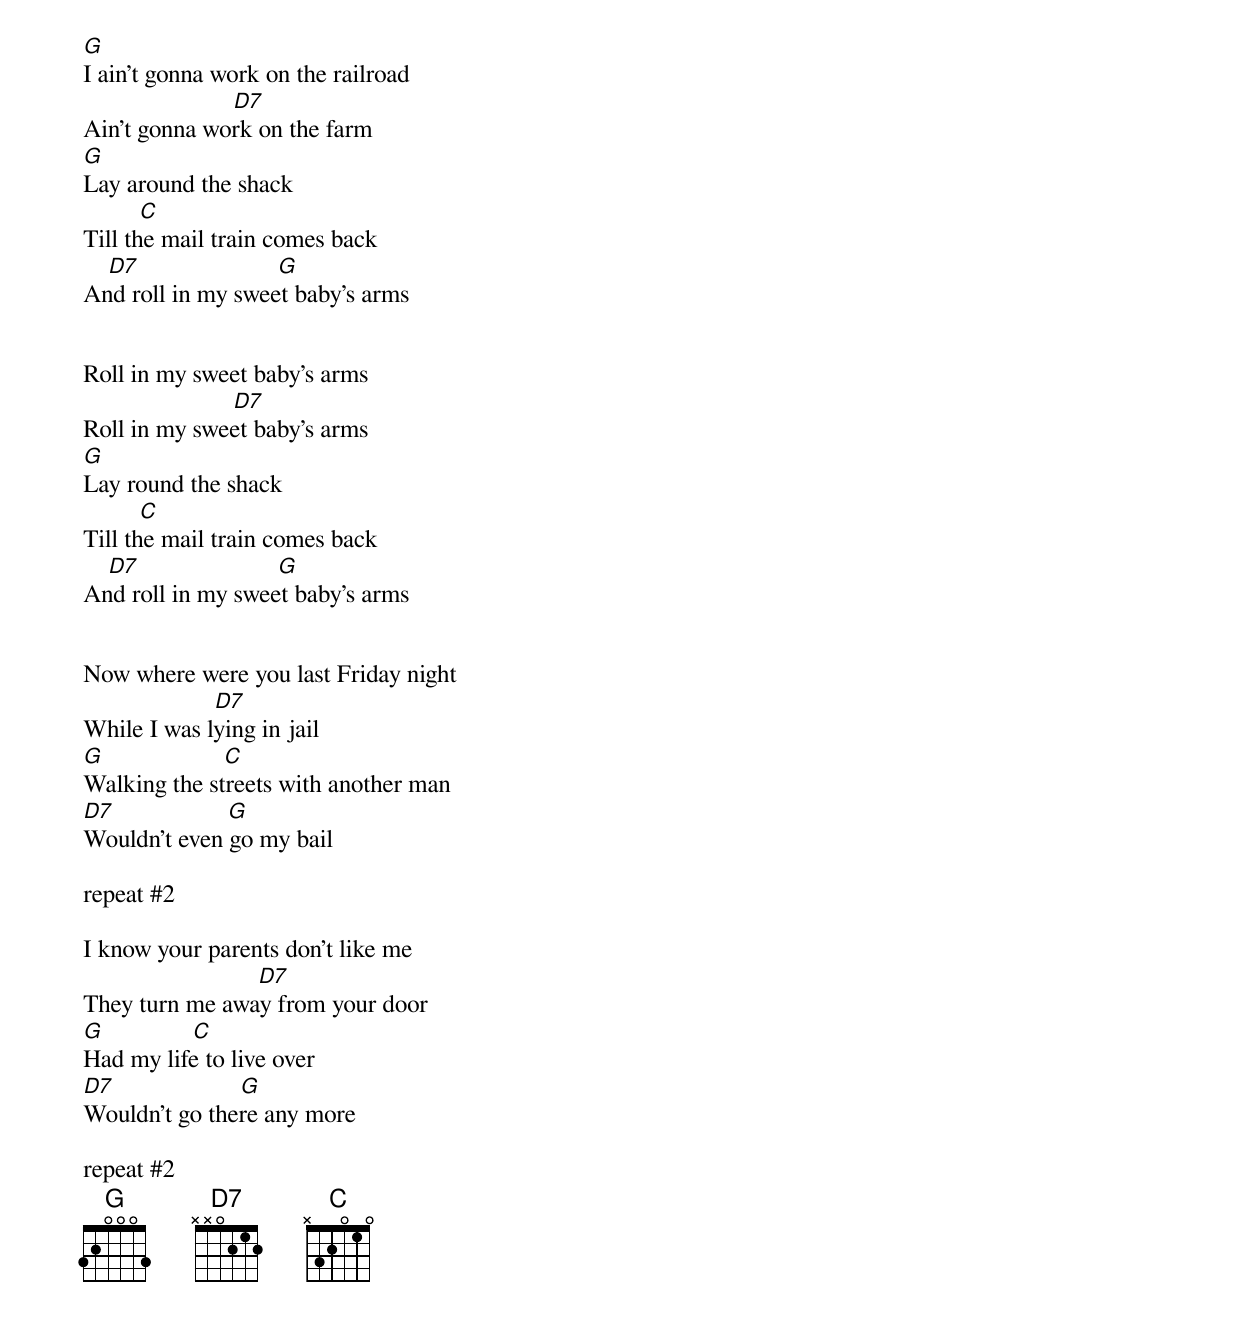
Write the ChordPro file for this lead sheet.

[G]
I ain't gonna work on the railroad
                        [D7]
Ain't gonna work on the farm
[G]
Lay around the shack
         [C]
Till the mail train comes back
    [D7]                      [G]
And roll in my sweet baby's arms


Roll in my sweet baby's arms
                        [D7]
Roll in my sweet baby's arms
[G]
Lay round the shack
         [C]
Till the mail train comes back
    [D7]                      [G]
And roll in my sweet baby's arms


Now where were you last Friday night
                     [D7]
While I was lying in jail
[G]                   [C]
Walking the streets with another man
[D7]                  [G]
Wouldn't even go my bail

repeat #2

I know your parents don't like me
                            [D7]
They turn me away from your door
[G]              [C]
Had my life to live over
[D7]                    [G]
Wouldn't go there any more

repeat #2
